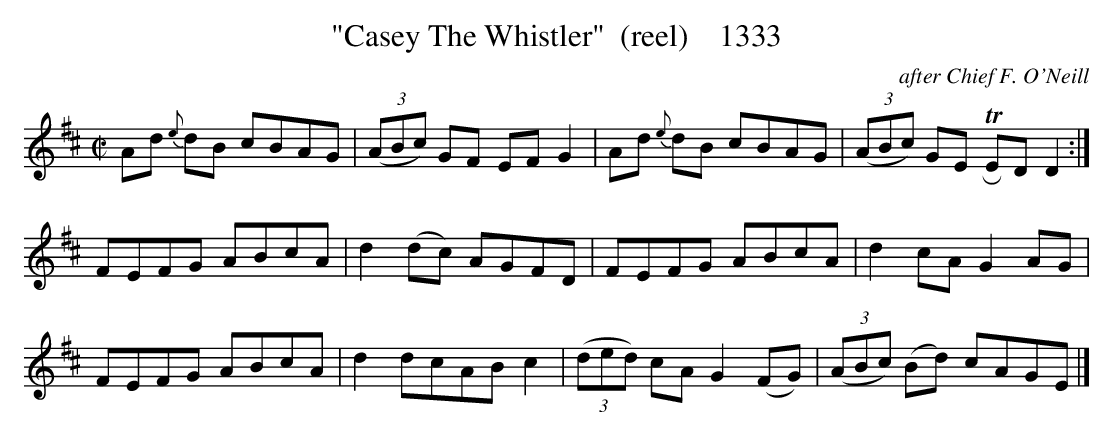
X:1
T:"Casey The Whistler"  (reel)    1333
C:after Chief F. O'Neill
BRENNAN July 2003 (HTTP://WWW.SOSYOURMOM.COM)
M:C|
L:1/8
K:D
Ad {e}dB cBAG| (3(ABc) GF EF G2|Ad {e}dB cBAG| (3(ABc) GE TRED D2:|
FEFG ABcA|d2(dc) AGFD|FEFG ABcA|d2cA G2AG|
FEFG ABcA|d2dcAB c2| (3(ded) cA G2(FG)| (3(ABc) (Bd) cAGE|]
